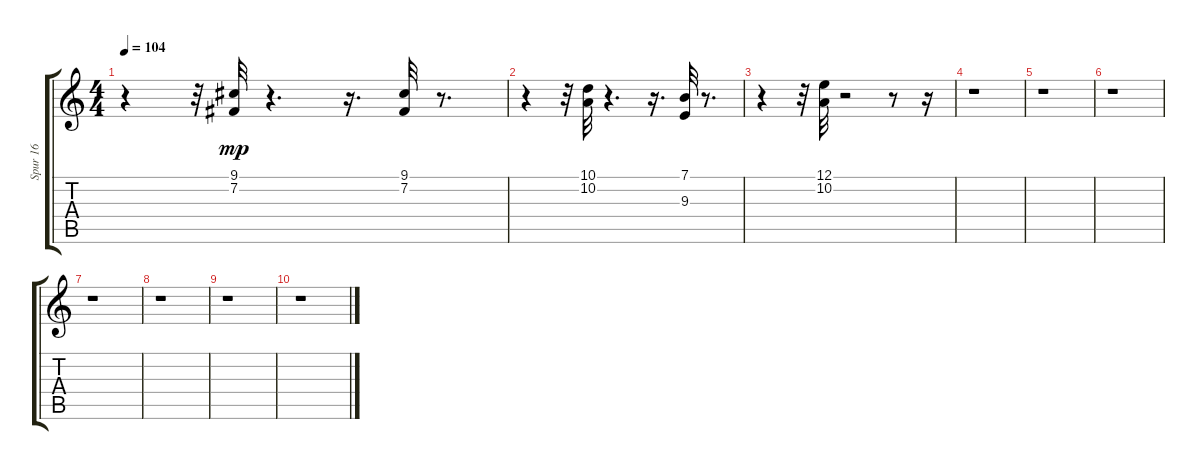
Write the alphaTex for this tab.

\track ("Spur 16" "Spur 16") {instrument pizzicatostrings}
\staff {score tabs}
\tuning (E4 B3 G3 D3 A2 E2) {hide}
\ts (4 4)
\tempo 104
\clef g2
\ks c
r.4{dy mp} r.32 (9.1 7.2).32 r.4{d} r.16{d} (9.1 7.2).32 r.8{d} |
r.4 r.32 (10.1 10.2).32 r.4{d} r.16{d} (7.1 9.3).32 r.8{d} |
r.4 r.32 (12.1 10.2).32 r.2 r.8 r.16 |
r.1 |
r.1 |
r.1 |
r.1 |
r.1 |
r.1 |
r.1
